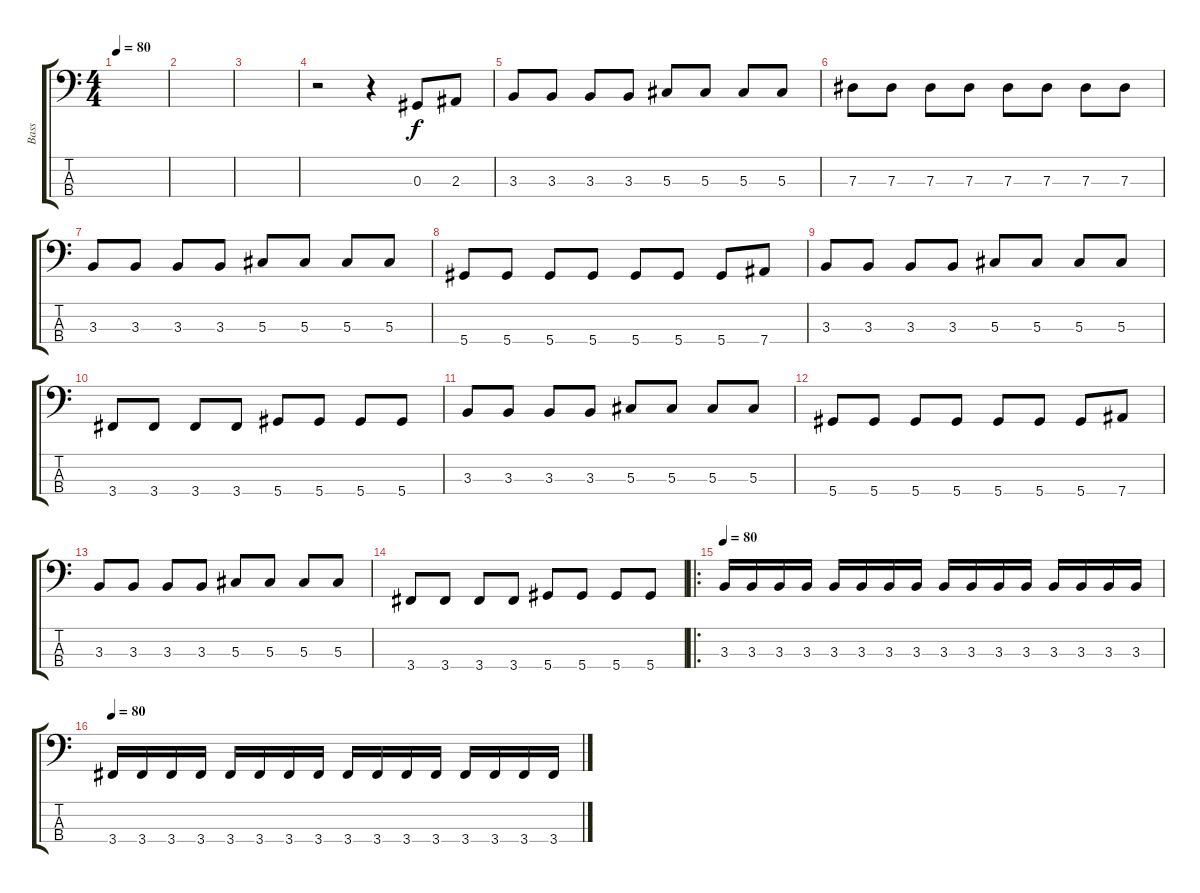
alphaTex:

\track ("Bass" "Bass") {instrument electricbasspick}
\staff {score tabs}
\tuning (Gb2 Db2 Ab1 Eb1) {hide}
\ts (4 4)
\tempo 80
\clef f4
\ks c
|
|
|
r.2 r.4 0.3.8 2.3.8 |
3.3.8 3.3.8 3.3.8 3.3.8 5.3.8 5.3.8 5.3.8 5.3.8 |
7.3.8 7.3.8 7.3.8 7.3.8 7.3.8 7.3.8 7.3.8 7.3.8 |
3.3.8 3.3.8 3.3.8 3.3.8 5.3.8 5.3.8 5.3.8 5.3.8 |
5.4.8 5.4.8 5.4.8 5.4.8 5.4.8 5.4.8 5.4.8 7.4.8 |
3.3.8 3.3.8 3.3.8 3.3.8 5.3.8 5.3.8 5.3.8 5.3.8 |
3.4.8 3.4.8 3.4.8 3.4.8 5.4.8 5.4.8 5.4.8 5.4.8 |
3.3.8 3.3.8 3.3.8 3.3.8 5.3.8 5.3.8 5.3.8 5.3.8 |
5.4.8 5.4.8 5.4.8 5.4.8 5.4.8 5.4.8 5.4.8 7.4.8 |
3.3.8 3.3.8 3.3.8 3.3.8 5.3.8 5.3.8 5.3.8 5.3.8 |
3.4.8 3.4.8 3.4.8 3.4.8 5.4.8 5.4.8 5.4.8 5.4.8 |
\ro
\tempo 80
3.3.16 3.3.16 3.3.16 3.3.16 3.3.16 3.3.16 3.3.16 3.3.16 3.3.16 3.3.16 3.3.16 3.3.16 3.3.16 3.3.16 3.3.16 3.3.16 |
\tempo 80
3.4.16 3.4.16 3.4.16 3.4.16 3.4.16 3.4.16 3.4.16 3.4.16 3.4.16 3.4.16 3.4.16 3.4.16 3.4.16 3.4.16 3.4.16 3.4.16
